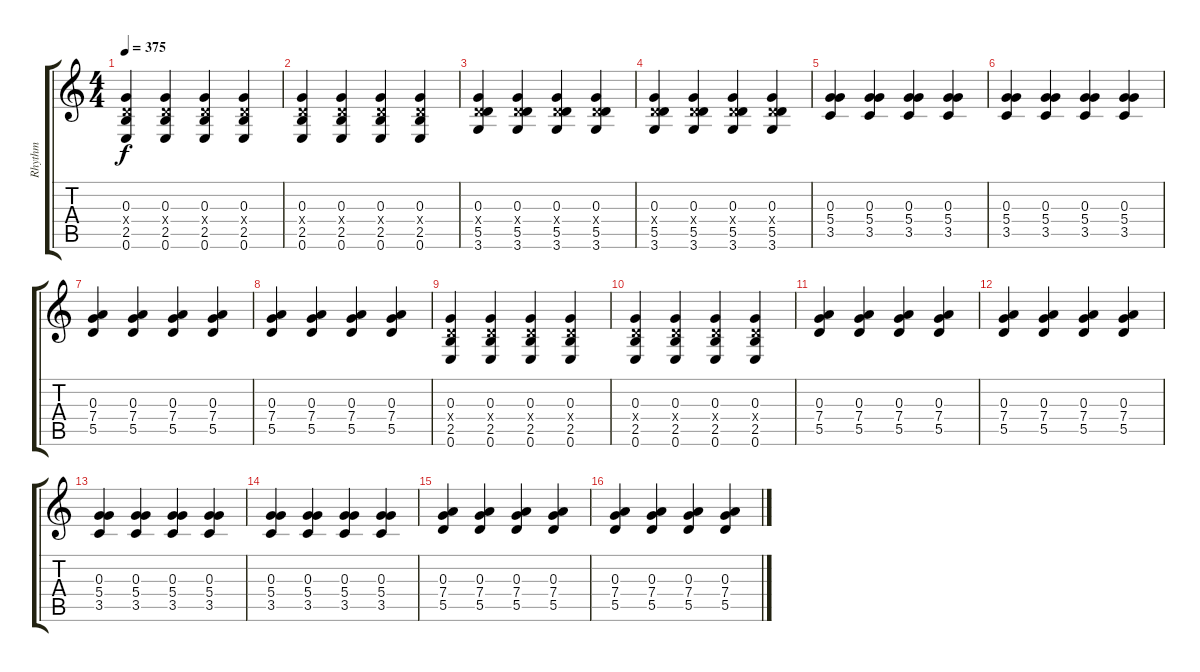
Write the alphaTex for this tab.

\track ("Rhythm" "Rhythm") {instrument acousticguitarsteel}
\staff {score tabs}
\tuning (E4 B3 G3 D3 A2 E2) {hide}
\ts (4 4)
\tempo 375
\clef g2
\ks c
(0.3 0.4{x} 2.5 0.6).4{dy f} (0.3 0.4{x} 2.5 0.6).4 (0.3 0.4{x} 2.5 0.6).4 (0.3 0.4{x} 2.5 0.6).4 |
(0.3 0.4{x} 2.5 0.6).4 (0.3 0.4{x} 2.5 0.6).4 (0.3 0.4{x} 2.5 0.6).4 (0.3 0.4{x} 2.5 0.6).4 |
(0.3 0.4{x} 5.5 3.6).4 (0.3 0.4{x} 5.5 3.6).4 (0.3 0.4{x} 5.5 3.6).4 (0.3 0.4{x} 5.5 3.6).4 |
(0.3 0.4{x} 5.5 3.6).4 (0.3 0.4{x} 5.5 3.6).4 (0.3 0.4{x} 5.5 3.6).4 (0.3 0.4{x} 5.5 3.6).4 |
(0.3 5.4 3.5).4 (0.3 5.4 3.5).4 (0.3 5.4 3.5).4 (0.3 5.4 3.5).4 |
(0.3 5.4 3.5).4 (0.3 5.4 3.5).4 (0.3 5.4 3.5).4 (0.3 5.4 3.5).4 |
(0.3 7.4 5.5).4 (0.3 7.4 5.5).4 (0.3 7.4 5.5).4 (0.3 7.4 5.5).4 |
(0.3 7.4 5.5).4 (0.3 7.4 5.5).4 (0.3 7.4 5.5).4 (0.3 7.4 5.5).4 |
(0.3 0.4{x} 2.5 0.6).4 (0.3 0.4{x} 2.5 0.6).4 (0.3 0.4{x} 2.5 0.6).4 (0.3 0.4{x} 2.5 0.6).4 |
(0.3 0.4{x} 2.5 0.6).4 (0.3 0.4{x} 2.5 0.6).4 (0.3 0.4{x} 2.5 0.6).4 (0.3 0.4{x} 2.5 0.6).4 |
(0.3 7.4 5.5).4 (0.3 7.4 5.5).4 (0.3 7.4 5.5).4 (0.3 7.4 5.5).4 |
(0.3 7.4 5.5).4 (0.3 7.4 5.5).4 (0.3 7.4 5.5).4 (0.3 7.4 5.5).4 |
(0.3 5.4 3.5).4 (0.3 5.4 3.5).4 (0.3 5.4 3.5).4 (0.3 5.4 3.5).4 |
(0.3 5.4 3.5).4 (0.3 5.4 3.5).4 (0.3 5.4 3.5).4 (0.3 5.4 3.5).4 |
(0.3 7.4 5.5).4 (0.3 7.4 5.5).4 (0.3 7.4 5.5).4 (0.3 7.4 5.5).4 |
(0.3 7.4 5.5).4 (0.3 7.4 5.5).4 (0.3 7.4 5.5).4 (0.3 7.4 5.5).4
